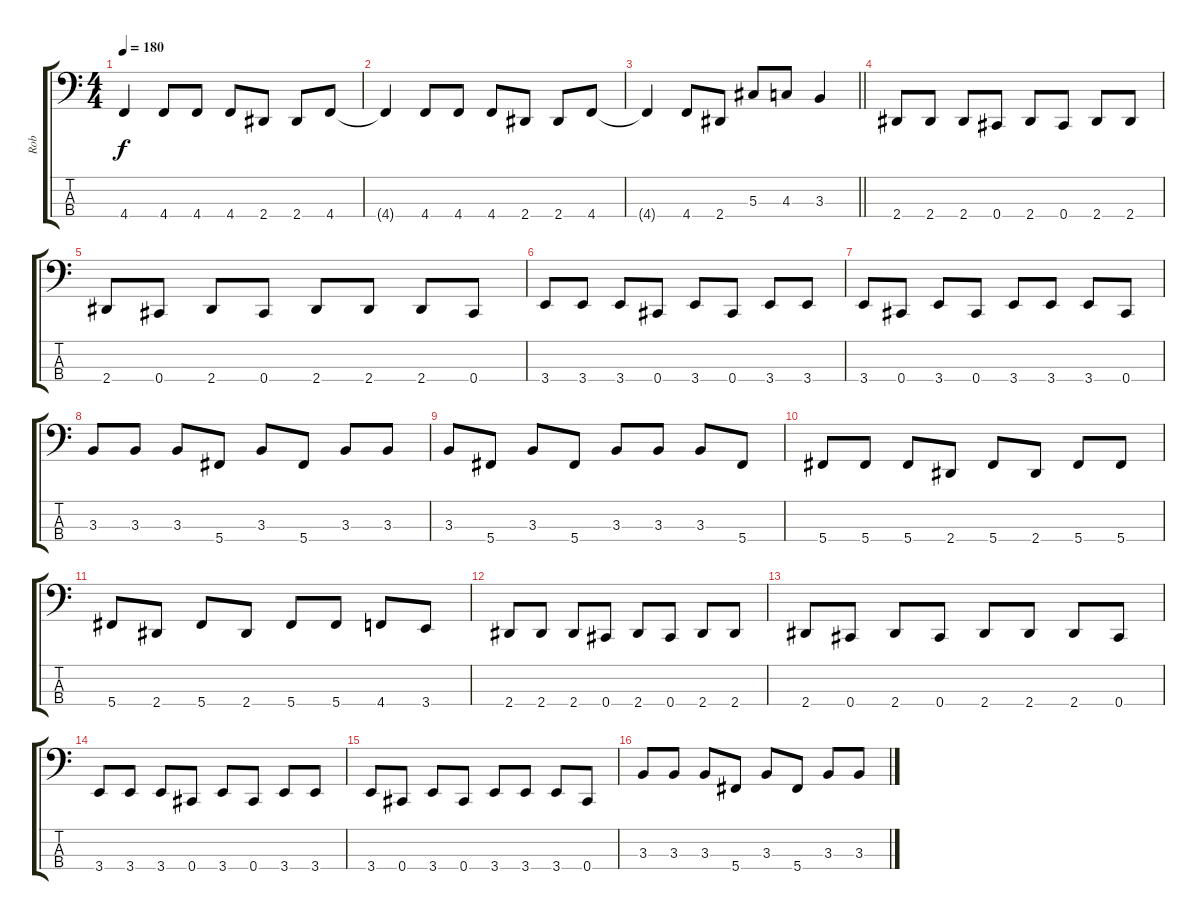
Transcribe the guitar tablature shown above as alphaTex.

\track ("Rob" "Rob") {instrument electricbassfinger}
\staff {score tabs}
\tuning (Gb2 Db2 Ab1 Db1) {hide}
\ts (4 4)
\tempo 180
\clef f4
\ks c
4.4{t}.4{dy f} 4.4.8 4.4.8 4.4.8 2.4.8 2.4.8 4.4.8 |
4.4{t}.4 4.4.8 4.4.8 4.4.8 2.4.8 2.4.8 4.4.8 |
\barLineRight lightlight
4.4{t}.4 4.4.8 2.4.8 5.3.8 4.3.8 3.3.4 |
\section ("" "")
2.4.8 2.4.8 2.4.8 0.4.8 2.4.8 0.4.8 2.4.8 2.4.8 |
2.4.8 0.4.8 2.4.8 0.4.8 2.4.8 2.4.8 2.4.8 0.4.8 |
3.4.8 3.4.8 3.4.8 0.4.8 3.4.8 0.4.8 3.4.8 3.4.8 |
3.4.8 0.4.8 3.4.8 0.4.8 3.4.8 3.4.8 3.4.8 0.4.8 |
3.3.8 3.3.8 3.3.8 5.4.8 3.3.8 5.4.8 3.3.8 3.3.8 |
3.3.8 5.4.8 3.3.8 5.4.8 3.3.8 3.3.8 3.3.8 5.4.8 |
5.4.8 5.4.8 5.4.8 2.4.8 5.4.8 2.4.8 5.4.8 5.4.8 |
5.4.8 2.4.8 5.4.8 2.4.8 5.4.8 5.4.8 4.4.8 3.4.8 |
2.4.8 2.4.8 2.4.8 0.4.8 2.4.8 0.4.8 2.4.8 2.4.8 |
2.4.8 0.4.8 2.4.8 0.4.8 2.4.8 2.4.8 2.4.8 0.4.8 |
3.4.8 3.4.8 3.4.8 0.4.8 3.4.8 0.4.8 3.4.8 3.4.8 |
3.4.8 0.4.8 3.4.8 0.4.8 3.4.8 3.4.8 3.4.8 0.4.8 |
3.3.8 3.3.8 3.3.8 5.4.8 3.3.8 5.4.8 3.3.8 3.3.8
